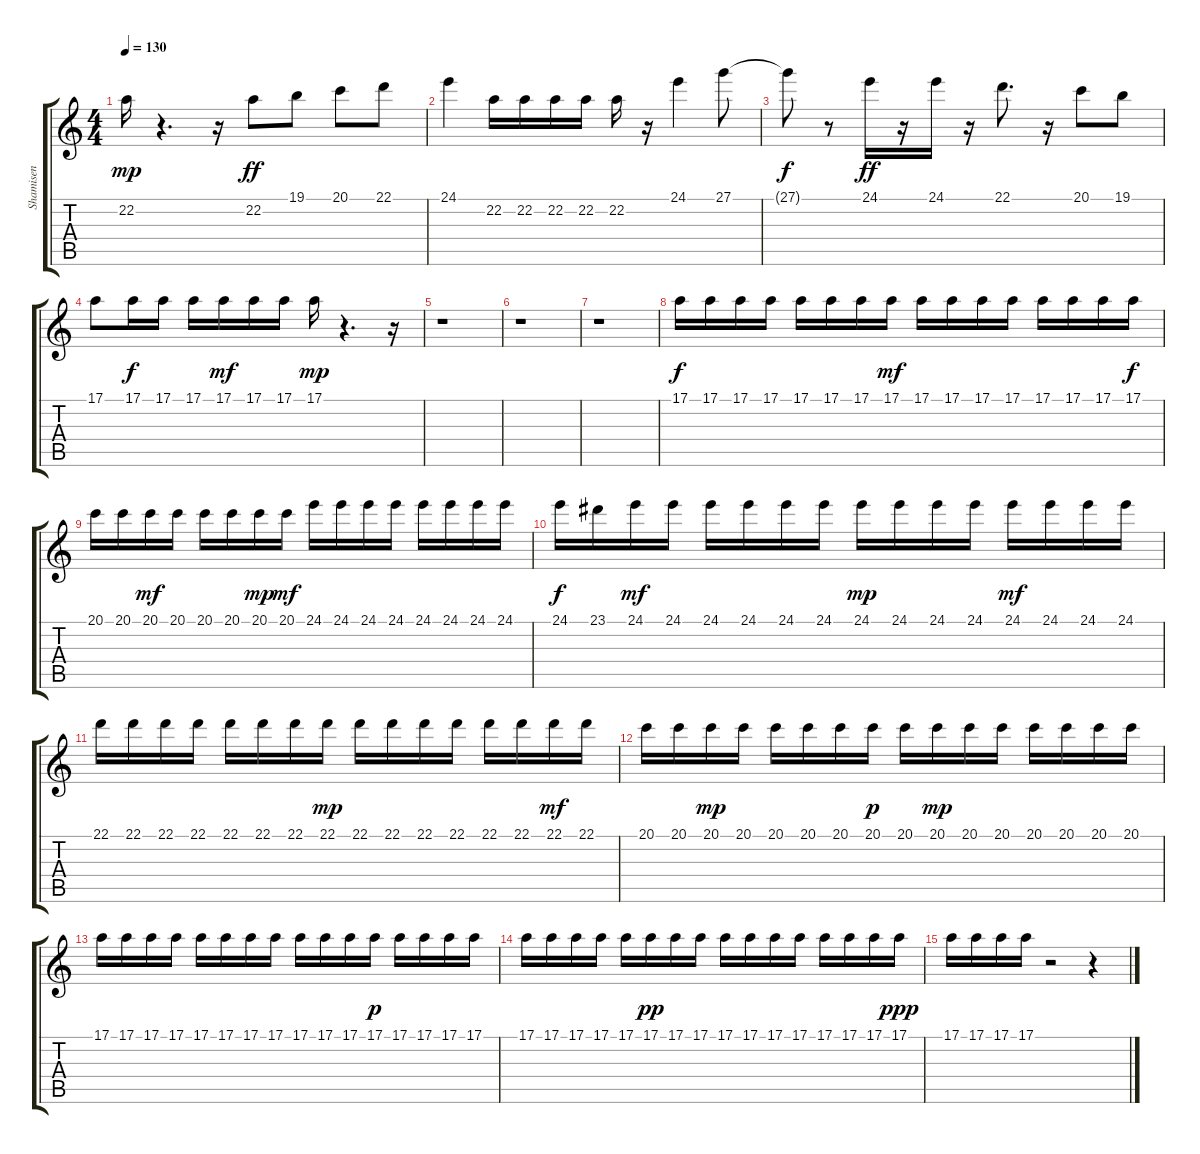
\track ("Shamisen" "Shamisen") {instrument shamisen}
\staff {score tabs}
\tuning (E4 B3 G3 D3 A2 E2) {hide}
\ts (4 4)
\tempo 130
\clef g2
\ks c
22.2.16{dy mp} r.4{d} r.16 22.2.8{dy ff} 19.1.8 20.1.8 22.1.8 |
24.1.4 22.2.16 22.2.16 22.2.16 22.2.16 22.2.16 r.16 24.1.4 27.1.8 |
27.1{t}.8{dy f} r.8 24.1.16{dy ff} r.16 24.1.16 r.16 22.1.8{d} r.16 20.1.8 19.1.8 |
17.1.8 17.1.16{dy f} 17.1.16 17.1.16 17.1.16{dy mf} 17.1.16 17.1.16 17.1.16{dy mp} r.4{d} r.16 |
r.1 |
r.1 |
r.1 |
17.1.16{dy f} 17.1.16 17.1.16 17.1.16 17.1.16 17.1.16 17.1.16 17.1.16{dy mf} 17.1.16 17.1.16 17.1.16 17.1.16 17.1.16 17.1.16 17.1.16 17.1.16{dy f} |
20.1.16 20.1.16 20.1.16{dy mf} 20.1.16 20.1.16 20.1.16 20.1.16{dy mp} 20.1.16{dy mf} 24.1.16 24.1.16 24.1.16 24.1.16 24.1.16 24.1.16 24.1.16 24.1.16 |
24.1.16{dy f} 23.1.16 24.1.16{dy mf} 24.1.16 24.1.16 24.1.16 24.1.16 24.1.16 24.1.16{dy mp} 24.1.16 24.1.16 24.1.16 24.1.16{dy mf} 24.1.16 24.1.16 24.1.16 |
22.1.16 22.1.16 22.1.16 22.1.16 22.1.16 22.1.16 22.1.16 22.1.16{dy mp} 22.1.16 22.1.16 22.1.16 22.1.16 22.1.16 22.1.16 22.1.16{dy mf} 22.1.16 |
20.1.16 20.1.16 20.1.16{dy mp} 20.1.16 20.1.16 20.1.16 20.1.16 20.1.16{dy p} 20.1.16 20.1.16{dy mp} 20.1.16 20.1.16 20.1.16 20.1.16 20.1.16 20.1.16 |
17.1.16 17.1.16 17.1.16 17.1.16 17.1.16 17.1.16 17.1.16 17.1.16 17.1.16 17.1.16 17.1.16 17.1.16{dy p} 17.1.16 17.1.16 17.1.16 17.1.16 |
17.1.16 17.1.16 17.1.16 17.1.16 17.1.16 17.1.16{dy pp} 17.1.16 17.1.16 17.1.16 17.1.16 17.1.16 17.1.16 17.1.16 17.1.16 17.1.16 17.1.16{dy ppp} |
17.1.16 17.1.16 17.1.16 17.1.16 r.2 r.4
